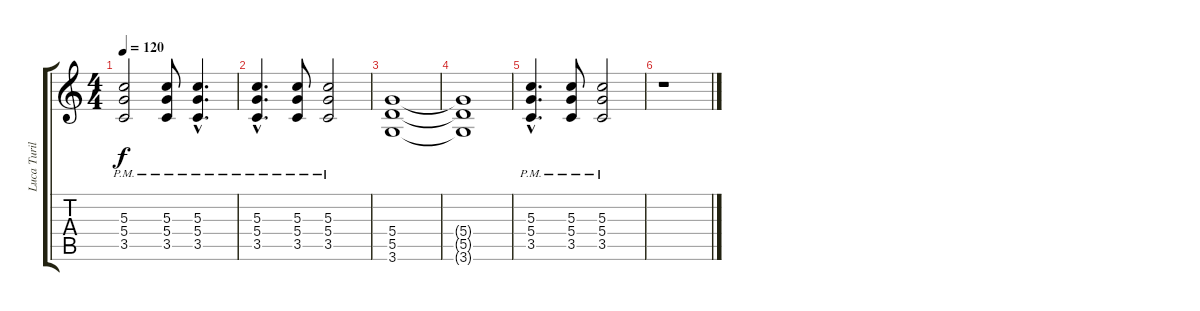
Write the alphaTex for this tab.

\track ("Luca Turilli - Lead Guitar" "Luca Turil") {instrument distortionguitar}
\staff {score tabs}
\tuning (E4 B3 G3 D3 A2 E2) {hide}
\ts (4 4)
\tempo 120
\clef g2
\ks c
(5.3{pm} 5.4{pm} 3.5{pm}).2{dy f} (5.3{pm} 5.4{pm} 3.5{pm}).8 (5.3{hac pm} 5.4{hac pm} 3.5{hac pm}).4{d} |
(5.3{hac pm} 5.4{hac pm} 3.5{hac pm}).4{d} (5.3{pm} 5.4{pm} 3.5{pm}).8 (5.3{pm} 5.4{pm} 3.5{pm}).2 |
(5.4 5.5 3.6).1 |
(5.4{t} 5.5{t} 3.6{t}).1 |
(5.3{hac pm} 5.4{hac pm} 3.5{hac pm}).4{d} (5.3{pm} 5.4{pm} 3.5{pm}).8 (5.3{pm} 5.4{pm} 3.5{pm}).2 |
r.1
